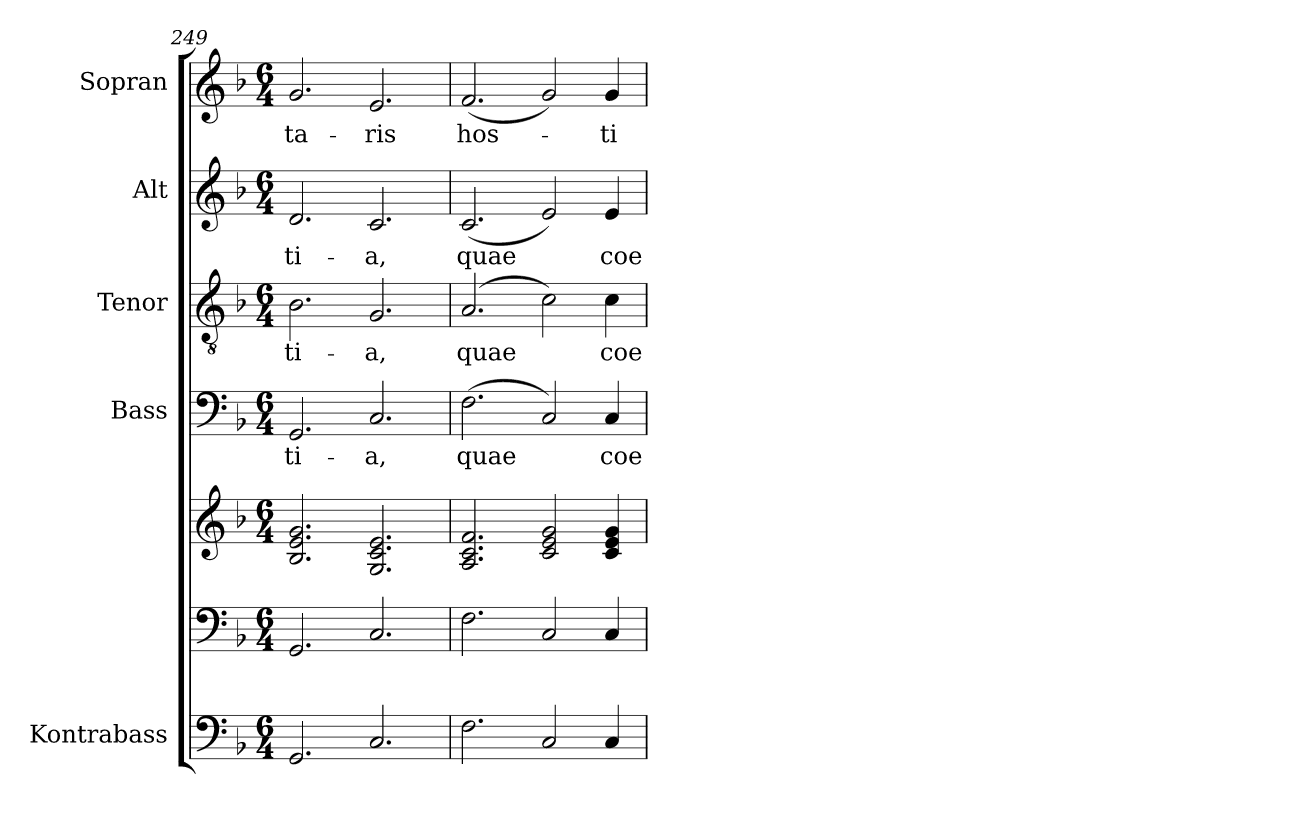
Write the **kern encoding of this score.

**kern	**kern	**kern	**kern	**text	**kern	**text	**kern	**text	**kern	**text
*part6	*part5	*part5	*part4	*part4	*part3	*part3	*part2	*part2	*part1	*part1
*staff7	*staff6	*staff5	*staff4	*staff4	*staff3	*staff3	*staff2	*staff2	*staff1	*staff1
*I"Kontrabass	*	*	*I"Bass	*	*I"Tenor	*	*I"Alt	*	*I"Sopran	*
*I'Kb.	*	*	*I'B.	*	*I'T.	*	*I'A.	*	*I'S.	*
*clefF4	*clefF4	*clefG2	*clefF4	*	*clefGv2	*	*clefG2	*	*clefG2	*
*ITrd7c12	*	*	*	*	*	*	*	*	*	*
*k[b-]	*k[b-]	*k[b-]	*k[b-]	*	*k[b-]	*	*k[b-]	*	*k[b-]	*
*F:	*F:	*F:	*F:	*	*F:	*	*F:	*	*F:	*
*M6/4	*M6/4	*M6/4	*M6/4	*	*M6/4	*	*M6/4	*	*M6/4	*
=249	=249	=249	=249	=249	=249	=249	=249	=249	=249	=249
!	!	!	!	!LO:LY:b	!	!LO:LY:b	!	!LO:LY:b	!	!LO:LY:b
2.GGG/	2.GG/	2.B-/ 2.e/ 2.g/	2.GG/	-ti-	2.B-\	-ti-	2.d/	-ti-	2.g/	-ta-
!	!	!	!	!LO:LY:b	!	!LO:LY:b	!	!LO:LY:b	!	!LO:LY:b
2.CC/	2.C/	2.G/ 2.c/ 2.e/	2.C/	-a,	2.G/	-a,	2.c/	-a,	2.e/	-ris
=250	=250	=250	=250	=250	=250	=250	=250	=250	=250	=250
!	!	!	!	!LO:LY:b	!	!LO:LY:b	!	!LO:LY:b	!	!LO:LY:b
2.FF\	2.F\	2.A/ 2.c/ 2.f/	(>2.F\	quae	(2.A/	quae	(<2.c/	quae	(<2.f/	hos-
2CC/	2C/	2c/ 2e/ 2g/	2C/)	.	2c\)	.	2e/)	.	2g/)	.
!	!	!	!	!LO:LY:b	!	!LO:LY:b	!	!LO:LY:b	!	!LO:LY:b
4CC/	4C/	4c/ 4e/ 4g/	4C/	coe-	4c\	coe-	4e/	coe-	4g/	-ti-
=	=	=	=	=	=	=	=	=	=	=
*-	*-	*-	*-	*-	*-	*-	*-	*-	*-	*-
